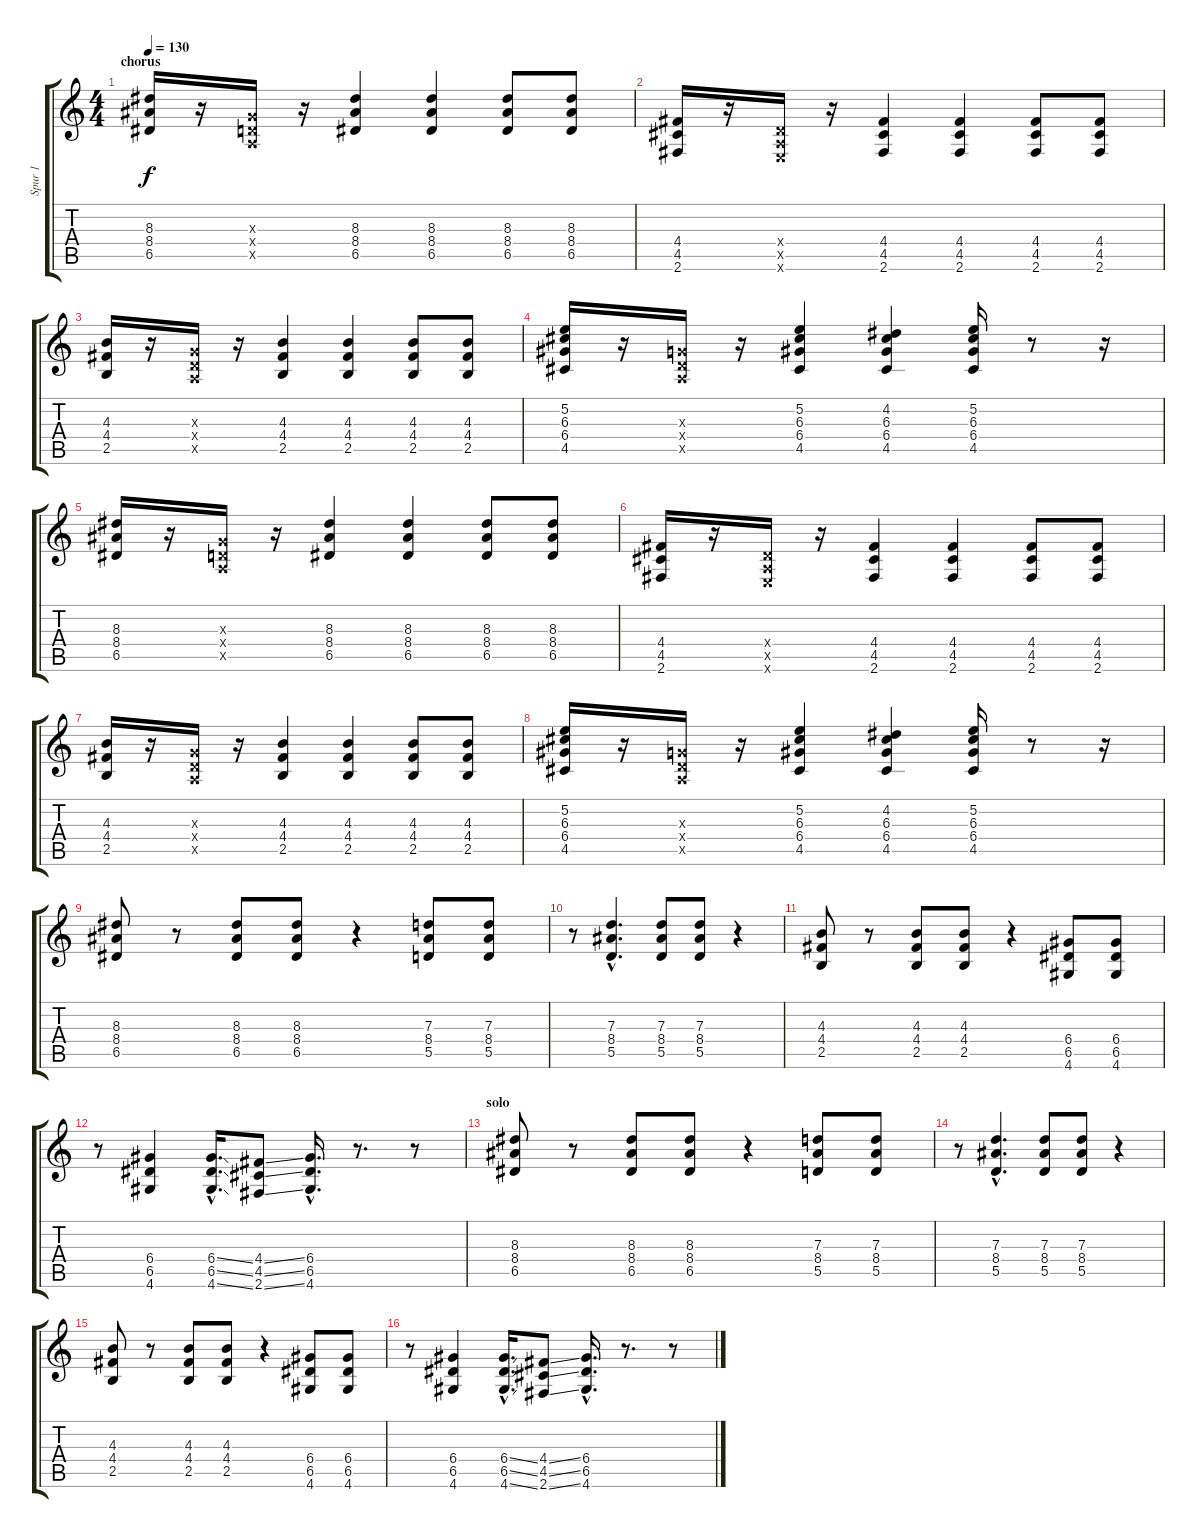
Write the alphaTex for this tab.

\track ("Spur 1" "Spur 1") {instrument distortionguitar}
\staff {score tabs}
\tuning (E4 B3 G3 D3 A2 E2) {hide}
\ts (4 4)
\section ("" "chorus")
\tempo 130
\clef g2
\ks c
(8.3 8.4 6.5).16{dy f} r.16 (0.3{x} 0.4{x} 0.5{x}).16 r.16 (8.3 8.4 6.5).4 (8.3 8.4 6.5).4 (8.3 8.4 6.5).8 (8.3 8.4 6.5).8 |
(4.4 4.5 2.6).16 r.16 (0.4{x} 0.5{x} 0.6{x}).16 r.16 (4.4 4.5 2.6).4 (4.4 4.5 2.6).4 (4.4 4.5 2.6).8 (4.4 4.5 2.6).8 |
(4.3 4.4 2.5).16 r.16 (0.3{x} 0.4{x} 0.5{x}).16 r.16 (4.3 4.4 2.5).4 (4.3 4.4 2.5).4 (4.3 4.4 2.5).8 (4.3 4.4 2.5).8 |
(5.2 6.3 6.4 4.5).16 r.16 (0.3{x} 0.4{x} 0.5{x}).16 r.16 (5.2 6.3 6.4 4.5).4 (4.2 6.3 6.4 4.5).4 (5.2 6.3 6.4 4.5).16 r.8 r.16 |
(8.3 8.4 6.5).16 r.16 (0.3{x} 0.4{x} 0.5{x}).16 r.16 (8.3 8.4 6.5).4 (8.3 8.4 6.5).4 (8.3 8.4 6.5).8 (8.3 8.4 6.5).8 |
(4.4 4.5 2.6).16 r.16 (0.4{x} 0.5{x} 0.6{x}).16 r.16 (4.4 4.5 2.6).4 (4.4 4.5 2.6).4 (4.4 4.5 2.6).8 (4.4 4.5 2.6).8 |
(4.3 4.4 2.5).16 r.16 (0.3{x} 0.4{x} 0.5{x}).16 r.16 (4.3 4.4 2.5).4 (4.3 4.4 2.5).4 (4.3 4.4 2.5).8 (4.3 4.4 2.5).8 |
(5.2 6.3 6.4 4.5).16 r.16 (0.3{x} 0.4{x} 0.5{x}).16 r.16 (5.2 6.3 6.4 4.5).4 (4.2 6.3 6.4 4.5).4 (5.2 6.3 6.4 4.5).16 r.8 r.16 |
(8.3 8.4 6.5).8 r.8 (8.3 8.4 6.5).8 (8.3 8.4 6.5).8 r.4 (7.3 8.4 5.5).8 (7.3 8.4 5.5).8 |
r.8 (7.3{hac} 8.4{hac} 5.5{hac}).4{d} (7.3 8.4 5.5).8 (7.3 8.4 5.5).8 r.4 |
(4.3 4.4 2.5).8 r.8 (4.3 4.4 2.5).8 (4.3 4.4 2.5).8 r.4 (6.4 6.5 4.6).8 (6.4 6.5 4.6).8 |
r.8 (6.4 6.5 4.6).4 (6.4{ss hac} 6.5{ss hac} 4.6{ss hac}).16{d} (4.4{ss} 4.5{ss} 2.6{ss}).8 (6.4{hac} 6.5{hac} 4.6{hac}).16{d} r.8{d} r.8 |
\section ("" "solo")
(8.3 8.4 6.5).8 r.8 (8.3 8.4 6.5).8 (8.3 8.4 6.5).8 r.4 (7.3 8.4 5.5).8 (7.3 8.4 5.5).8 |
r.8 (7.3{hac} 8.4{hac} 5.5{hac}).4{d} (7.3 8.4 5.5).8 (7.3 8.4 5.5).8 r.4 |
(4.3 4.4 2.5).8 r.8 (4.3 4.4 2.5).8 (4.3 4.4 2.5).8 r.4 (6.4 6.5 4.6).8 (6.4 6.5 4.6).8 |
r.8 (6.4 6.5 4.6).4 (6.4{ss hac} 6.5{ss hac} 4.6{ss hac}).16{d} (4.4{ss} 4.5{ss} 2.6{ss}).8 (6.4{hac} 6.5{hac} 4.6{hac}).16{d} r.8{d} r.8
